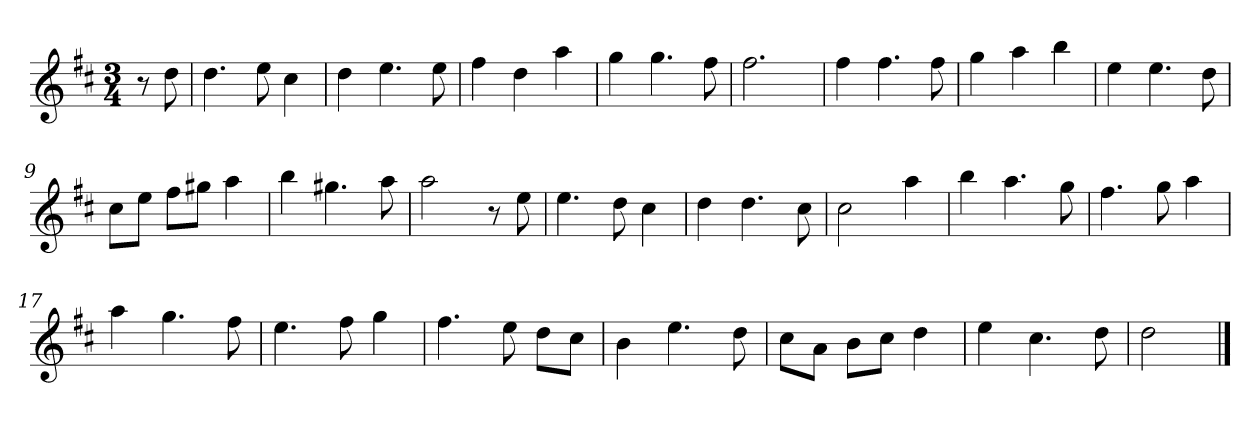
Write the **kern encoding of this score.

**kern
*part1
*staff1
*k[f#c#]
*M3/4
*MM120
=
8r
8dd
=1
4.dd
8ee
4cc#
=2
4dd
4.ee
8ee
=3
4ff#
4dd
4aa
=4
4gg
4.gg
8ff#
=5
2.ff#
=6
4ff#
4.ff#
8ff#
=7
4gg
4aa
4bb
=8
4ee
4.ee
8dd
=9
8cc#L
8eeJ
8ff#L
8gg#XJ
4aa
=10
4bb
4.gg#X
8aa
=11
2aa
8r
8ee
=12
4.ee
8dd
4cc#
=13
4dd
4.dd
8cc#
=14
2cc#
4aa
=15
4bb
4.aa
8gg
=16
4.ff#
8gg
4aa
=17
4aa
4.gg
8ff#
=18
4.ee
8ff#
4gg
=19
4.ff#
8ee
8ddL
8cc#J
=20
4b
4.ee
8dd
=21
8cc#L
8aJ
8bL
8cc#J
4dd
=22
4ee
4.cc#
8dd
=23
2dd
==
*-
